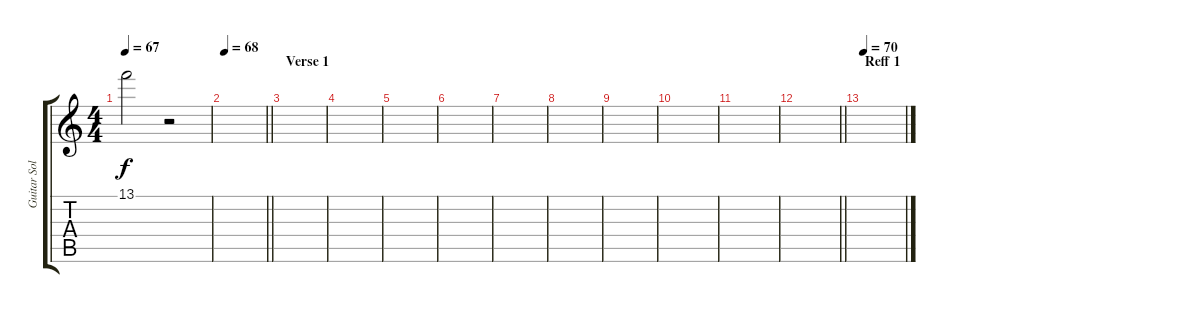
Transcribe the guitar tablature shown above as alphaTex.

\track ("Guitar Solo (Extra)" "Guitar Sol") {instrument acousticguitarnylon}
\staff {score tabs}
\tuning (E4 B3 G3 D3 A2 E2) {hide}
\ts (4 4)
\tempo 67
\clef g2
\ks c
13.1{t}.2{dy f} r.2 |
\tempo 68
\barLineRight lightlight
|
\section ("" "Verse 1")
|
|
|
|
|
|
|
|
|
\barLineRight lightlight
|
\section ("" "Reff 1")
\tempo 70
